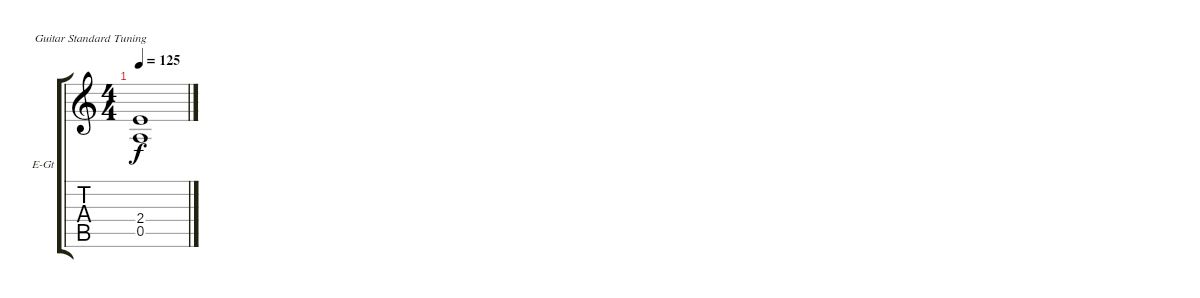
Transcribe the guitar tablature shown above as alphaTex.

\defaultSystemsLayout 4
\bracketExtendMode groupsimilarinstruments
\firstSystemTrackNameOrientation horizontal
\otherSystemsTrackNameOrientation horizontal
\track ("Electric Guitar" "E-Gt") {instrument distortionguitar}
\staff {score tabs}
\tuning (E4 B3 G3 D3 A2 E2)
\ts (4 4)
\tempo 125
\clef g2
\ks c
(2.4{t} 0.5{t}).1{dy f}
